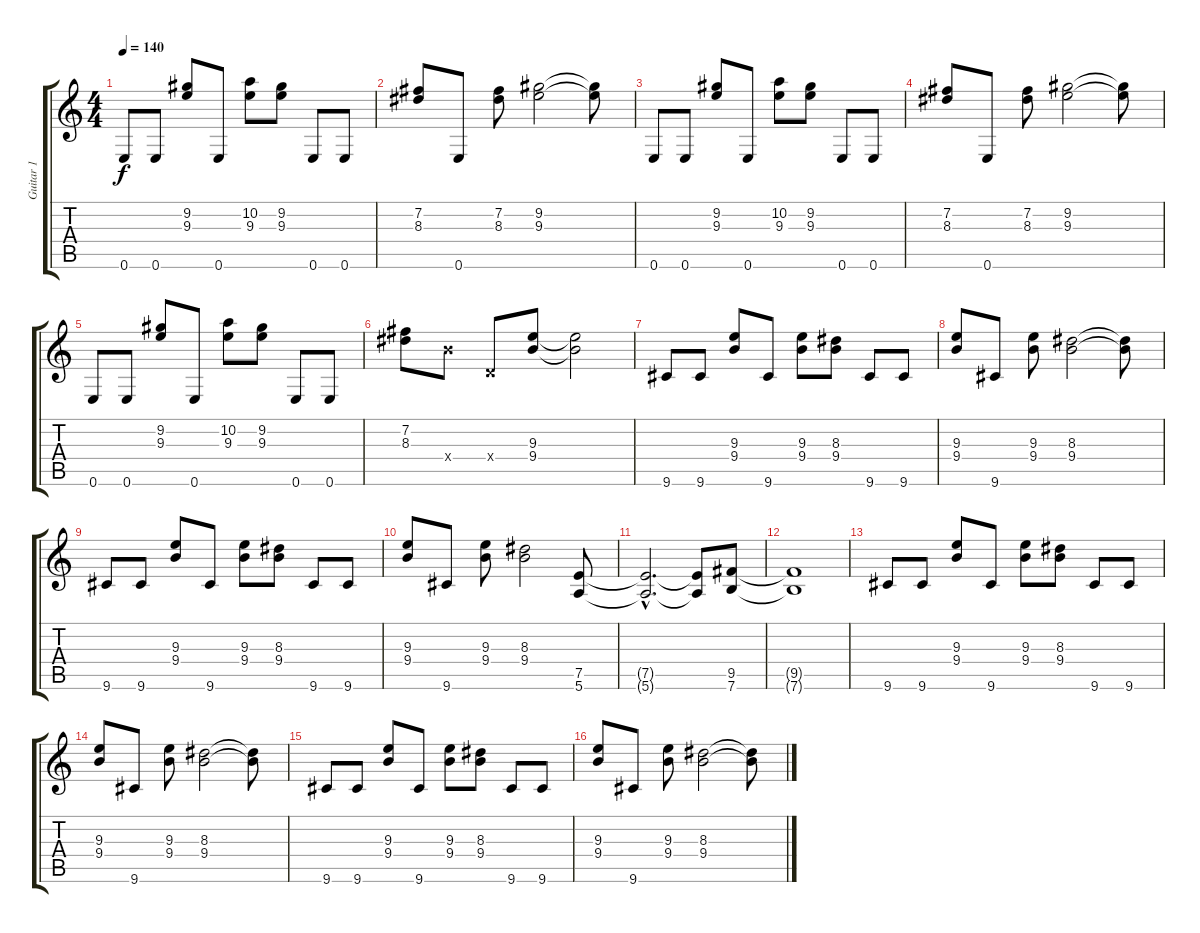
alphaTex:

\track ("Guitar 1" "Guitar 1") {instrument distortionguitar}
\staff {score tabs}
\tuning (E4 B3 G3 D3 A2 E2) {hide}
\ts (4 4)
\tempo 140
\clef g2
\ks c
0.6.8{dy f} 0.6.8 (9.2 9.3).8 0.6.8 (10.2 9.3).8 (9.2 9.3).8 0.6.8 0.6.8 |
(7.2 8.3).8 0.6.8 (7.2 8.3).8 (9.2 9.3).2 (9.2{t} 9.3{t}).8 |
0.6.8 0.6.8 (9.2 9.3).8 0.6.8 (10.2 9.3).8 (9.2 9.3).8 0.6.8 0.6.8 |
(7.2 8.3).8 0.6.8 (7.2 8.3).8 (9.2 9.3).2 (9.2{t} 9.3{t}).8 |
0.6.8 0.6.8 (9.2 9.3).8 0.6.8 (10.2 9.3).8 (9.2 9.3).8 0.6.8 0.6.8 |
(7.2 8.3).8 9.4{x}.8 0.4{x}.8 (9.3 9.4).8 (9.3{t} 9.4{t}).2 |
9.6.8 9.6.8 (9.3 9.4).8 9.6.8 (9.3 9.4).8 (8.3 9.4).8 9.6.8 9.6.8 |
(9.3 9.4).8 9.6.8 (9.3 9.4).8 (8.3 9.4).2 (8.3{t} 9.4{t}).8 |
9.6.8 9.6.8 (9.3 9.4).8 9.6.8 (9.3 9.4).8 (8.3 9.4).8 9.6.8 9.6.8 |
(9.3 9.4).8 9.6.8 (9.3 9.4).8 (8.3 9.4).2 (7.5 5.6).8 |
(7.5{hac t} 5.6{hac t}).2{d} (7.5{t} 5.6{t}).8 (9.5 7.6).8 |
(9.5{t} 7.6{t}).1 |
9.6.8 9.6.8 (9.3 9.4).8 9.6.8 (9.3 9.4).8 (8.3 9.4).8 9.6.8 9.6.8 |
(9.3 9.4).8 9.6.8 (9.3 9.4).8 (8.3 9.4).2 (8.3{t} 9.4{t}).8 |
9.6.8 9.6.8 (9.3 9.4).8 9.6.8 (9.3 9.4).8 (8.3 9.4).8 9.6.8 9.6.8 |
(9.3 9.4).8 9.6.8 (9.3 9.4).8 (8.3 9.4).2 (8.3{t} 9.4{t}).8
